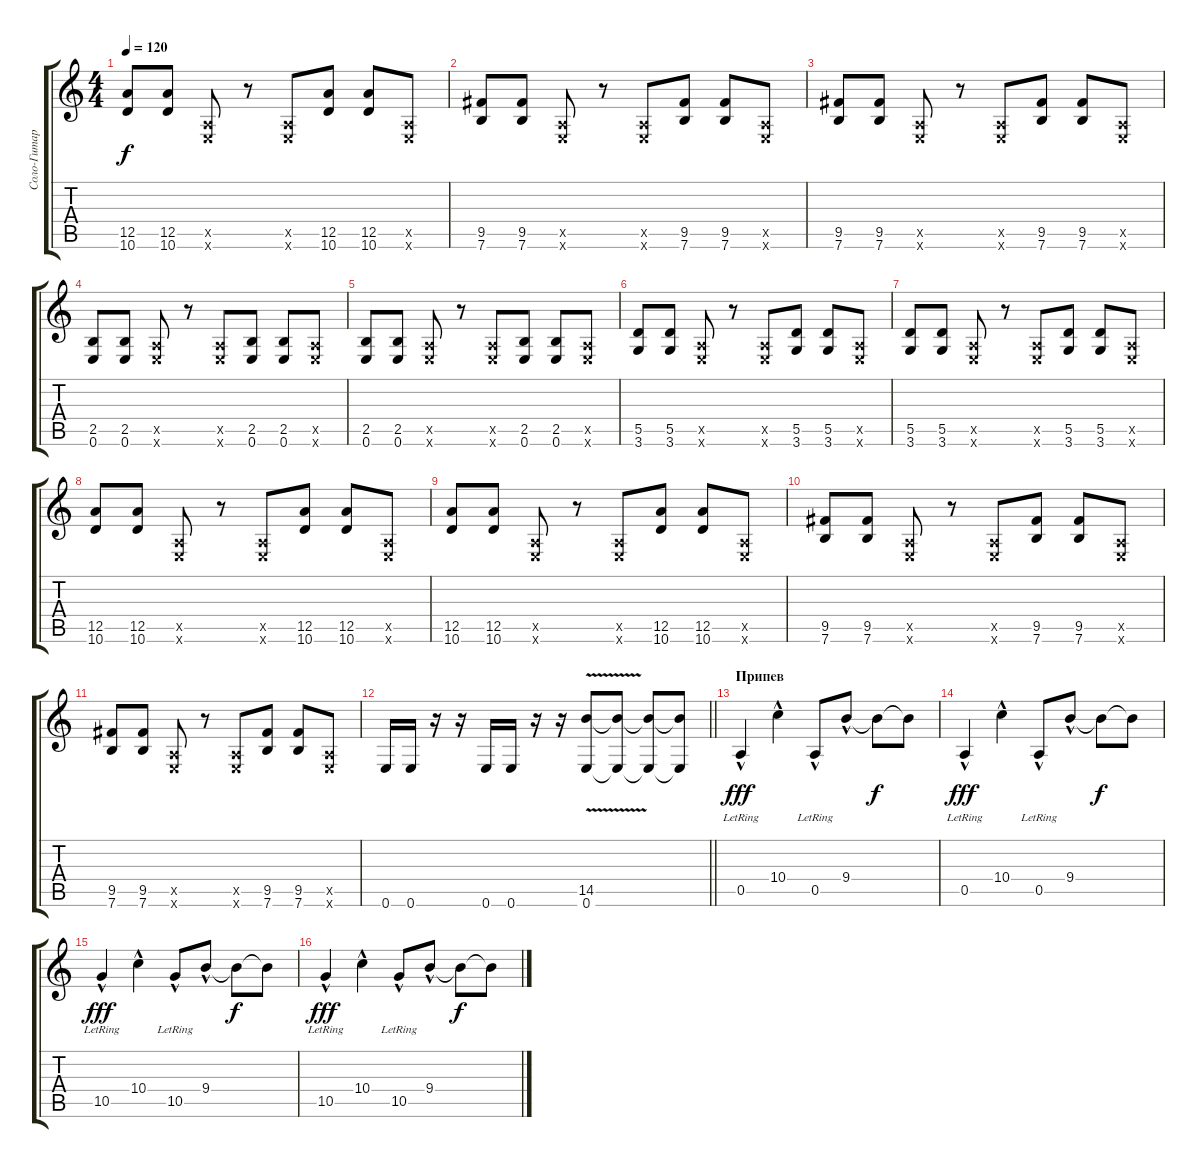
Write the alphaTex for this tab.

\track ("Соло-Гитара" "Соло-Гитар") {instrument overdrivenguitar}
\staff {score tabs}
\tuning (E4 B3 G3 D3 A2 E2) {hide}
\ts (4 4)
\tempo 120
\clef g2
\ks c
(12.5 10.6).8{dy f} (12.5 10.6).8 (0.5{x} 0.6{x}).8 r.8 (0.5{x} 0.6{x}).8 (12.5 10.6).8 (12.5 10.6).8 (0.5{x} 0.6{x}).8 |
(9.5 7.6).8 (9.5 7.6).8 (0.5{x} 0.6{x}).8 r.8 (0.5{x} 0.6{x}).8 (9.5 7.6).8 (9.5 7.6).8 (0.5{x} 0.6{x}).8 |
(9.5 7.6).8 (9.5 7.6).8 (0.5{x} 0.6{x}).8 r.8 (0.5{x} 0.6{x}).8 (9.5 7.6).8 (9.5 7.6).8 (0.5{x} 0.6{x}).8 |
(2.5 0.6).8 (2.5 0.6).8 (0.5{x} 0.6{x}).8 r.8 (0.5{x} 0.6{x}).8 (2.5 0.6).8 (2.5 0.6).8 (0.5{x} 0.6{x}).8 |
(2.5 0.6).8 (2.5 0.6).8 (0.5{x} 0.6{x}).8 r.8 (0.5{x} 0.6{x}).8 (2.5 0.6).8 (2.5 0.6).8 (0.5{x} 0.6{x}).8 |
(5.5 3.6).8 (5.5 3.6).8 (0.5{x} 0.6{x}).8 r.8 (0.5{x} 0.6{x}).8 (5.5 3.6).8 (5.5 3.6).8 (0.5{x} 0.6{x}).8 |
(5.5 3.6).8 (5.5 3.6).8 (0.5{x} 0.6{x}).8 r.8 (0.5{x} 0.6{x}).8 (5.5 3.6).8 (5.5 3.6).8 (0.5{x} 0.6{x}).8 |
(12.5 10.6).8 (12.5 10.6).8 (0.5{x} 0.6{x}).8 r.8 (0.5{x} 0.6{x}).8 (12.5 10.6).8 (12.5 10.6).8 (0.5{x} 0.6{x}).8 |
(12.5 10.6).8 (12.5 10.6).8 (0.5{x} 0.6{x}).8 r.8 (0.5{x} 0.6{x}).8 (12.5 10.6).8 (12.5 10.6).8 (0.5{x} 0.6{x}).8 |
(9.5 7.6).8 (9.5 7.6).8 (0.5{x} 0.6{x}).8 r.8 (0.5{x} 0.6{x}).8 (9.5 7.6).8 (9.5 7.6).8 (0.5{x} 0.6{x}).8 |
(9.5 7.6).8 (9.5 7.6).8 (0.5{x} 0.6{x}).8 r.8 (0.5{x} 0.6{x}).8 (9.5 7.6).8 (9.5 7.6).8 (0.5{x} 0.6{x}).8 |
\barLineRight lightlight
0.6.16 0.6.16 r.16 r.16 0.6.16 0.6.16 r.16 r.16 (14.5{v} 0.6).8 (14.5{t} 0.6{t}).8 (14.5{t} 0.6{t}).8 (14.5{t} 0.6{t}).8 |
\section ("" "Припев")
0.5{hac lr}.4{dy fff} 10.4{hac}.4 0.5{hac lr}.8 9.4{hac}.8 9.4{t}.8{dy f} 9.4{t}.8 |
0.5{hac lr}.4{dy fff} 10.4{hac}.4 0.5{hac lr}.8 9.4{hac}.8 9.4{t}.8{dy f} 9.4{t}.8 |
10.5{hac lr}.4{dy fff} 10.4{hac}.4 10.5{hac lr}.8 9.4{hac}.8 9.4{t}.8{dy f} 9.4{t}.8 |
10.5{hac lr}.4{dy fff} 10.4{hac}.4 10.5{hac lr}.8 9.4{hac}.8 9.4{t}.8{dy f} 9.4{t}.8
